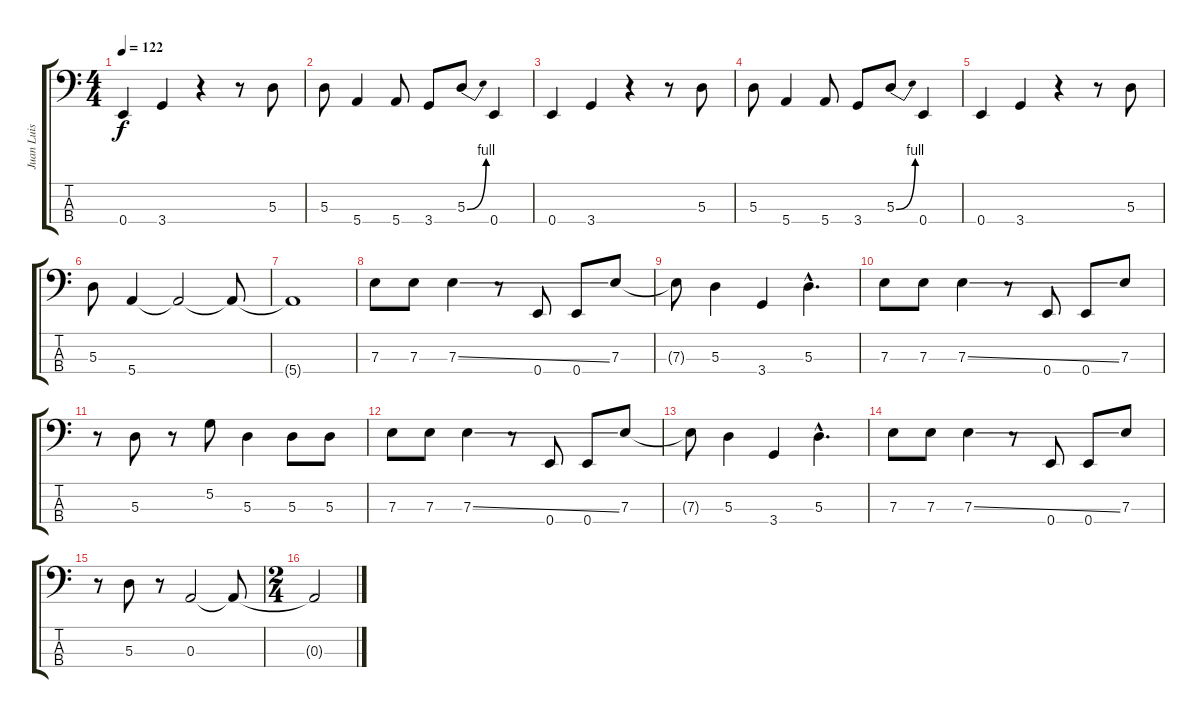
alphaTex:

\track ("Juan Luis Serrano" "Juan Luis ") {instrument electricbasspick}
\staff {score tabs}
\tuning (G2 D2 A1 E1) {hide}
\ts (4 4)
\tempo 122
\clef f4
\ks c
0.4.4{dy f} 3.4.4 r.4 r.8 5.3.8 |
5.3.8 5.4.4 5.4.8 3.4.8 5.3{be (bend 0 0 60 4)}.8 0.4.4 |
0.4.4 3.4.4 r.4 r.8 5.3.8 |
5.3.8 5.4.4 5.4.8 3.4.8 5.3{be (bend 0 0 60 4)}.8 0.4.4 |
0.4.4 3.4.4 r.4 r.8 5.3.8 |
5.3.8 5.4.4 5.4{t}.2 5.4{t}.8 |
5.4{t}.1 |
7.3.8 7.3.8 7.3{ss}.4 r.8 0.4.8 0.4.8 7.3.8 |
7.3{t}.8 5.3.4 3.4.4 5.3{hac}.4{d} |
7.3.8 7.3.8 7.3{ss}.4 r.8 0.4.8 0.4.8 7.3.8 |
r.8 5.3.8 r.8 5.2.8 5.3.4 5.3.8 5.3.8 |
7.3.8 7.3.8 7.3{ss}.4 r.8 0.4.8 0.4.8 7.3.8 |
7.3{t}.8 5.3.4 3.4.4 5.3{hac}.4{d} |
7.3.8 7.3.8 7.3{ss}.4 r.8 0.4.8 0.4.8 7.3.8 |
r.8 5.3.8 r.8 0.3.2 0.3{t}.8 |
\ts (2 4)
0.3{t}.2
